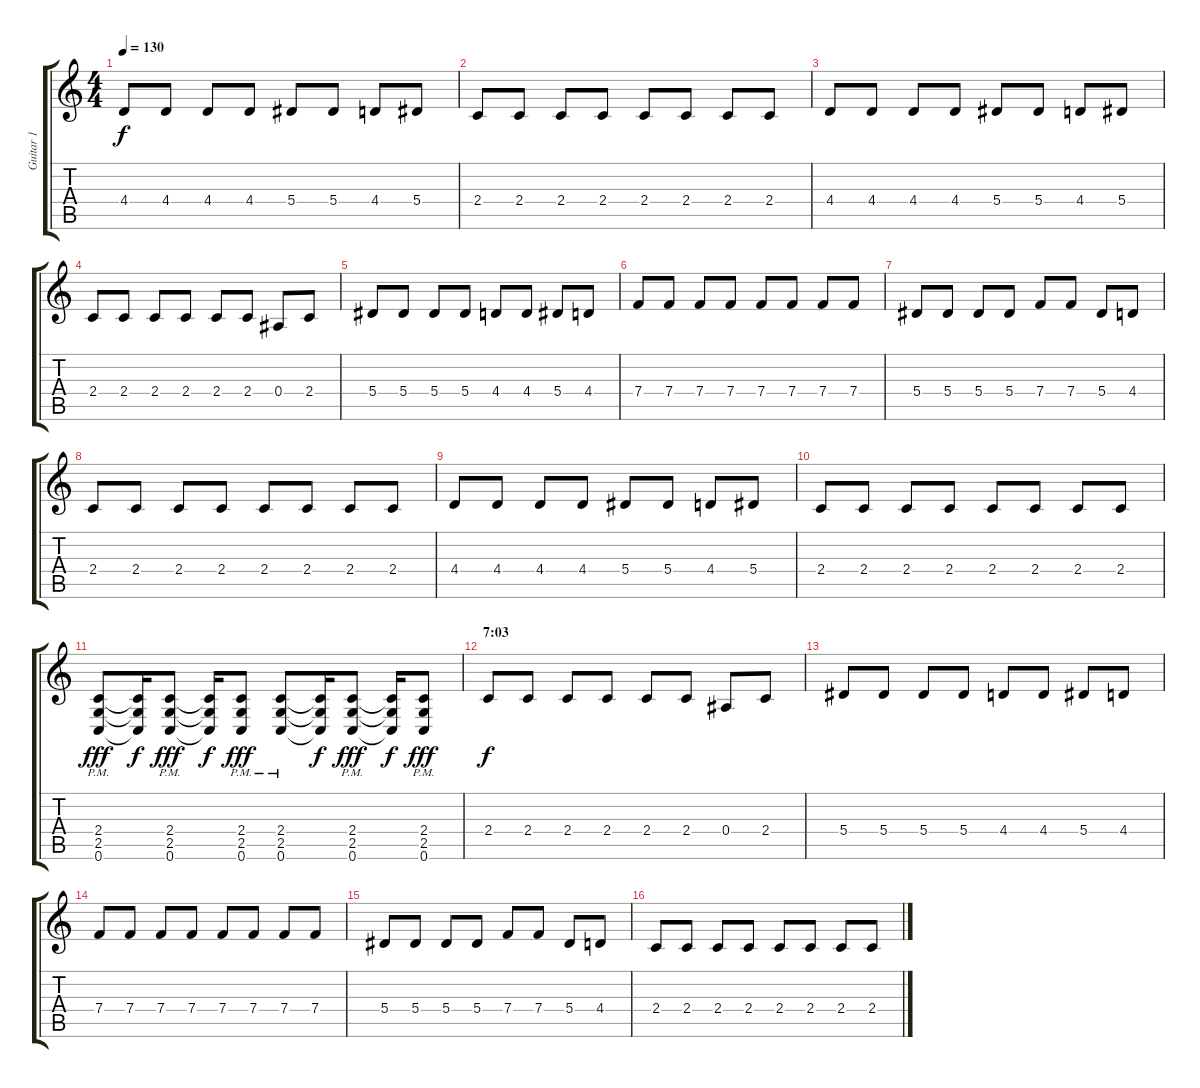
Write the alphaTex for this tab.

\track ("Guitar 1" "Guitar 1") {instrument distortionguitar}
\staff {score tabs}
\tuning (C4 G3 Eb3 Bb2 F2 C2) {hide}
\ts (4 4)
\tempo 130
\clef g2
\ks c
4.4.8{dy f} 4.4.8 4.4.8 4.4.8 5.4.8 5.4.8 4.4.8 5.4.8 |
2.4.8 2.4.8 2.4.8 2.4.8 2.4.8 2.4.8 2.4.8 2.4.8 |
4.4.8 4.4.8 4.4.8 4.4.8 5.4.8 5.4.8 4.4.8 5.4.8 |
2.4.8{instrument overdrivenguitar} 2.4.8 2.4.8 2.4.8 2.4.8 2.4.8 0.4.8 2.4.8 |
5.4.8 5.4.8 5.4.8 5.4.8 4.4.8 4.4.8 5.4.8 4.4.8 |
7.4.8 7.4.8 7.4.8 7.4.8 7.4.8 7.4.8 7.4.8 7.4.8 |
5.4.8 5.4.8 5.4.8 5.4.8 7.4.8 7.4.8 5.4.8 4.4.8 |
2.4.8 2.4.8 2.4.8 2.4.8 2.4.8 2.4.8 2.4.8 2.4.8 |
4.4.8 4.4.8 4.4.8 4.4.8 5.4.8 5.4.8 4.4.8 5.4.8 |
2.4.8 2.4.8 2.4.8 2.4.8 2.4.8 2.4.8 2.4.8 2.4.8 |
(2.4{pm} 2.5{pm} 0.6{pm}).8{dy fff} (2.4{t} 2.5{t} 0.6{t}).16{dy f} (2.4{pm} 2.5{pm} 0.6{pm}).8{dy fff} (2.4{t} 2.5{t} 0.6{t}).16{dy f} (2.4{pm} 2.5{pm} 0.6{pm}).8{dy fff} (2.4{pm} 2.5{pm} 0.6{pm}).8 (2.4{t} 2.5{t} 0.6{t}).16{dy f} (2.4{pm} 2.5{pm} 0.6{pm}).8{dy fff} (2.4{t} 2.5{t} 0.6{t}).16{dy f} (2.4{pm} 2.5{pm} 0.6{pm}).8{dy fff} |
\section ("" "7:03")
2.4.8{dy f instrument overdrivenguitar} 2.4.8 2.4.8 2.4.8 2.4.8 2.4.8 0.4.8 2.4.8 |
5.4.8 5.4.8 5.4.8 5.4.8 4.4.8 4.4.8 5.4.8 4.4.8 |
7.4.8 7.4.8 7.4.8 7.4.8 7.4.8 7.4.8 7.4.8 7.4.8 |
5.4.8 5.4.8 5.4.8 5.4.8 7.4.8 7.4.8 5.4.8 4.4.8 |
2.4.8 2.4.8 2.4.8 2.4.8 2.4.8 2.4.8 2.4.8 2.4.8
